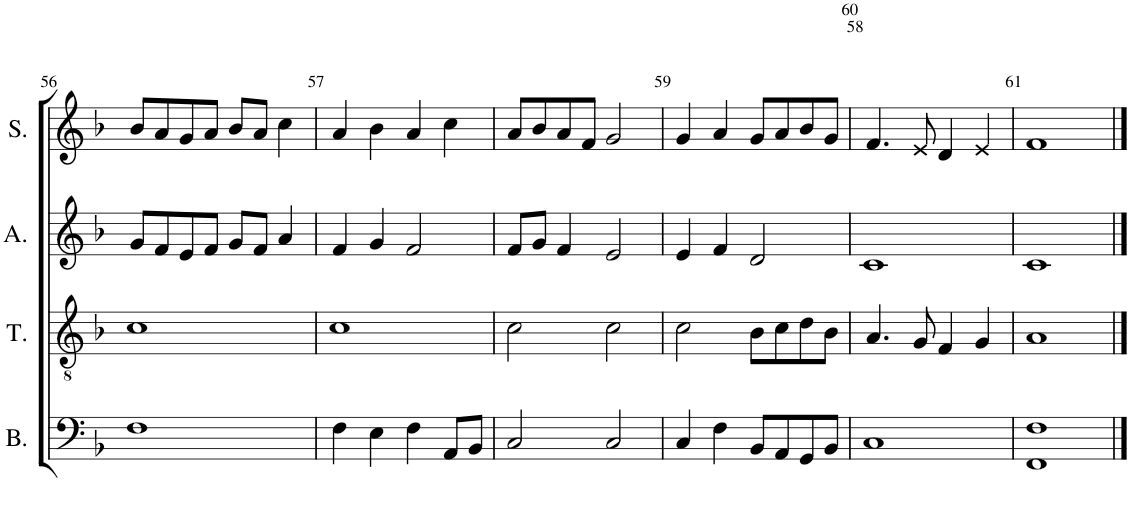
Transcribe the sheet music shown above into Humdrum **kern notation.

**kern	**kern	**kern	**kern
*part4	*part3	*part2	*part1
*staff4	*staff3	*staff2	*staff1
*I"Bass	*I"Tenor	*I"Alto	*I"Soprano
*I'B.	*I'T.	*I'A.	*I'S.
!!LO:PB:g=z
*clefF4	*clefGv2	*clefG2	*clefG2
*k[b-]	*k[b-]	*k[b-]	*k[b-]
*M4/4	*M4/4	*M4/4	*M4/4
*met(c)	*met(c)	*met(c)	*met(c)
=56	=56	=56	=56
1F	1c	8g/L	8b-/L
.	.	8f/	8a/
.	.	8e/	8g/
.	.	8f/J	8a/J
.	.	8g/L	8b-/L
.	.	8f/J	8a/J
.	.	4a/	4cc\
=57	=57	=57	=57
4F\	1c	4f/	4a/
4E\	.	4g/	4b-\
4F\	.	2f/	4a/
8AA/L	.	.	4cc\
8BB-/J	.	.	.
=58	=58	=58	=58
2C/	2c\	8f/L	8a/L
.	.	8g/J	8b-/
.	.	4f/	8a/
.	.	.	8f/J
2C/	2c\	2e/	2g/
=59	=59	=59	=59
4C/	2c\	4e/	4g/
4F\	.	4f/	4a/
8BB-/L	8B-\L	2d/	8g/L
8AA/	8c\	.	8a/
8GG/	8d\	.	8b-/
8BB-/J	8B-\J	.	8g/J
=60	=60	=60	=60
1C	4.A/	1c	4.f/
.	8G/	.	8e/
.	4F/	.	4d/
.	4G/	.	4e/
=61	=61	=61	=61
1FF 1F	1A	1c	1f
==	==	==	==
*-	*-	*-	*-
